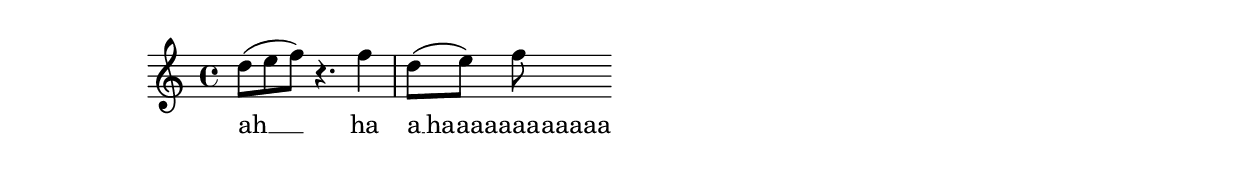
\version "2.7.13"

\header {

    texidoc= "A LyricExtender may span several notes.  A LyricExtender
does not extend past a rest, or past the next lyric syllable."

}

\layout { raggedright = ##t }

\relative c''{
    d8( e f) r4. 
    f4
    d8[( e)] f
}
\addlyrics { ah __ ha a __ haaaaaaaaaaaa }




